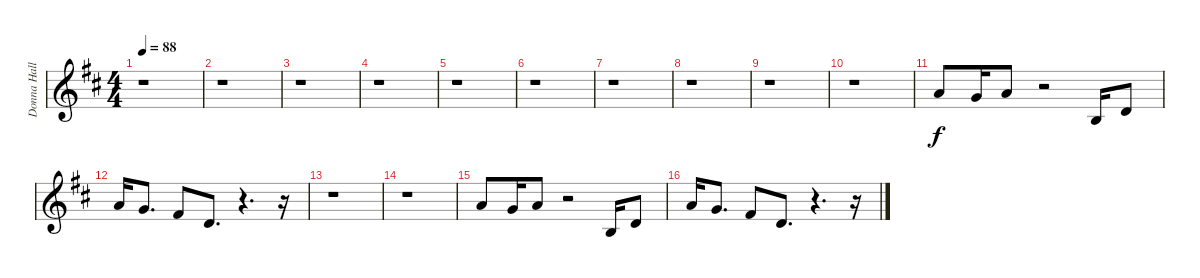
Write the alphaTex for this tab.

\track ("Donna Hall Vocals" "Donna Hall") {instrument lead3calliope}
\staff {score}
\tuning (E4 B3 G3 D3 A2 E2) {hide}
\ts (4 4)
\tempo 88
\clef g2
\ks d
r.1{dy f} |
r.1 |
r.1 |
r.1 |
r.1 |
r.1 |
r.1 |
r.1 |
r.1 |
r.1 |
10.2.8 12.3.16 10.2.8 r.2 9.4.16 12.4.8 |
10.2.16 12.3.8{d} 11.3.8 12.4.8{d} r.4{d} r.16 |
r.1 |
r.1 |
10.2.8 12.3.16 10.2.8 r.2 9.4.16 12.4.8 |
10.2.16 12.3.8{d} 11.3.8 12.4.8{d} r.4{d} r.16
